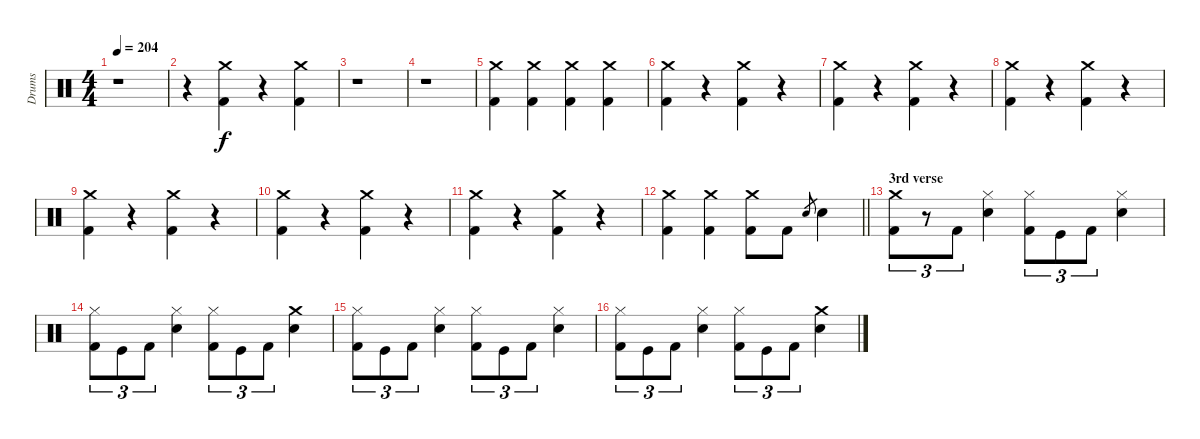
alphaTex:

\track ("Drums" "Drums") {instrument percussion}
\staff {score}
\articulation defaults
\ts (4 4)
\tempo 204
\clef neutral
\ks c
r.1{dy f} |
r.4 ("Kick (hit) 2" "Crash medium (hit)").4 r.4 ("Kick (hit) 2" "Crash medium (hit)").4 |
r.1 |
r.1 |
("Kick (hit) 2" "Crash medium (hit)").4 ("Kick (hit) 2" "Crash medium (hit)").4 ("Kick (hit) 2" "Crash medium (hit)").4 ("Kick (hit) 2" "Crash medium (hit)").4 |
("Crash medium (hit)" "Kick (hit) 2").4 r.4 ("Crash medium (hit)" "Kick (hit) 2").4 r.4 |
("Kick (hit) 2" "Crash medium (hit)").4 r.4 ("Kick (hit) 2" "Crash medium (hit)").4 r.4 |
("Kick (hit) 2" "Crash medium (hit)").4 r.4 ("Kick (hit) 2" "Crash medium (hit)").4 r.4 |
("Kick (hit) 2" "Crash medium (hit)").4 r.4 ("Kick (hit) 2" "Crash medium (hit)").4 r.4 |
("Kick (hit) 2" "Crash medium (hit)").4 r.4 ("Kick (hit) 2" "Crash medium (hit)").4 r.4 |
("Kick (hit) 2" "Crash medium (hit)").4 r.4 ("Kick (hit) 2" "Crash medium (hit)").4 r.4 |
\barLineRight lightlight
("Kick (hit) 2" "Crash medium (hit)").4 ("Kick (hit) 2" "Crash medium (hit)").4 ("Kick (hit) 2" "Crash medium (hit)").8 "Kick (hit) 2".8 "Snare (hit) 2".8{gr} "Snare (hit) 2".4 |
\section ("" "3rd verse")
("Crash medium (hit)" "Kick (hit) 2").8{tu (3 2)} r.8{tu (3 2)} "Kick (hit) 2".8{tu (3 2)} ("Snare (hit) 2" "Hi-Hat (closed)").4 ("Hi-Hat (closed)" "Kick (hit) 2").8{tu (3 2)} "Kick (hit)".8{tu (3 2)} "Kick (hit) 2".8{tu (3 2)} ("Hi-Hat (closed)" "Snare (hit) 2").4 |
("Hi-Hat (closed)" "Kick (hit) 2").8{tu (3 2)} "Kick (hit)".8{tu (3 2)} "Kick (hit) 2".8{tu (3 2)} ("Snare (hit) 2" "Hi-Hat (closed)").4 ("Hi-Hat (closed)" "Kick (hit) 2").8{tu (3 2)} "Kick (hit)".8{tu (3 2)} "Kick (hit) 2".8{tu (3 2)} ("Crash medium (hit)" "Snare (hit) 2").4 |
("Hi-Hat (closed)" "Kick (hit) 2").8{tu (3 2)} "Kick (hit)".8{tu (3 2)} "Kick (hit) 2".8{tu (3 2)} ("Snare (hit) 2" "Hi-Hat (closed)").4 ("Hi-Hat (closed)" "Kick (hit) 2").8{tu (3 2)} "Kick (hit)".8{tu (3 2)} "Kick (hit) 2".8{tu (3 2)} ("Hi-Hat (closed)" "Snare (hit) 2").4 |
("Hi-Hat (closed)" "Kick (hit) 2").8{tu (3 2)} "Kick (hit)".8{tu (3 2)} "Kick (hit) 2".8{tu (3 2)} ("Snare (hit) 2" "Hi-Hat (closed)").4 ("Hi-Hat (closed)" "Kick (hit) 2").8{tu (3 2)} "Kick (hit)".8{tu (3 2)} "Kick (hit) 2".8{tu (3 2)} ("Crash medium (hit)" "Snare (hit) 2").4
